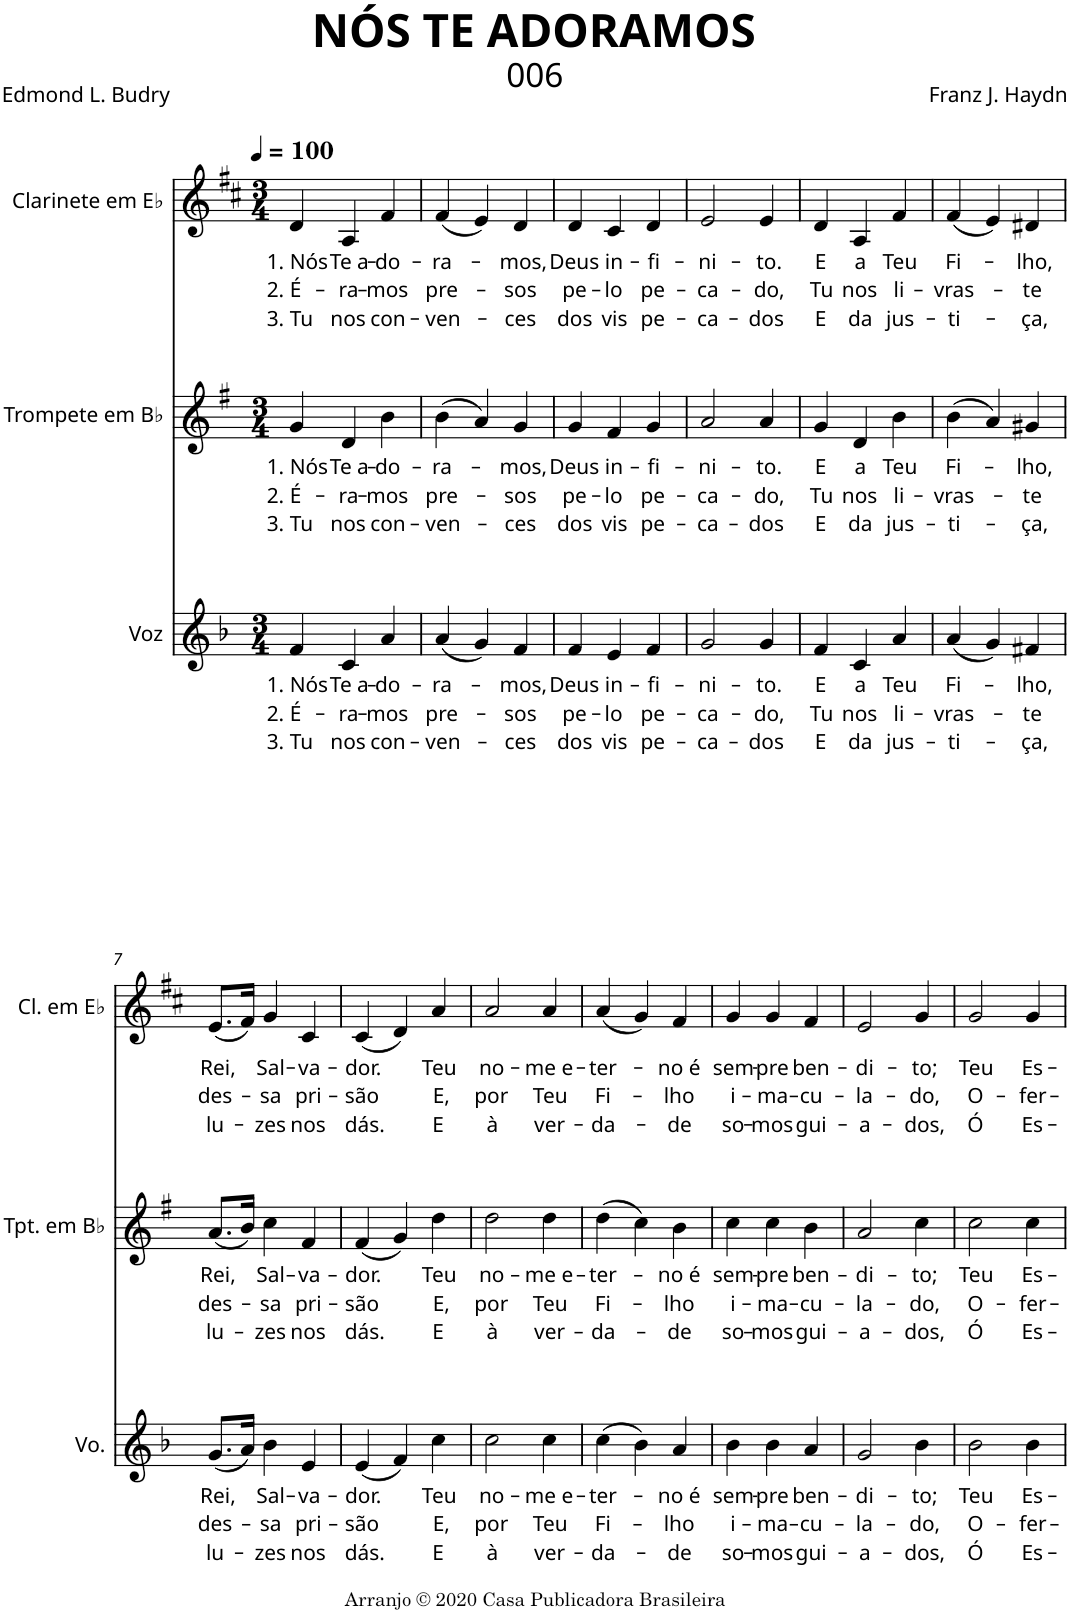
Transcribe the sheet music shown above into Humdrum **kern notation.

**kern	**text	**text	**text	**kern	**text	**text	**text	**kern	**text	**text	**text
*part3	*part3	*part3	*part3	*part2	*part2	*part2	*part2	*part1	*part1	*part1	*part1
*staff3	*staff3	*staff3	*staff3	*staff2	*staff2	*staff2	*staff2	*staff1	*staff1	*staff1	*staff1
*I"Voz	*	*	*	*I"Trompete em Bb	*	*	*	*I"Clarinete em Eb	*	*	*
*I'Vo.	*	*	*	*I'Tpt. em Bb	*	*	*	*I'Cl. em Eb	*	*	*
*clefG2	*	*	*	*clefG2	*	*	*	*clefG2	*	*	*
*	*	*	*	*Trd1c2	*	*	*	*Trd-2c-3	*	*	*
*k[b-]	*	*	*	*k[f#]	*	*	*	*k[f#c#]	*	*	*
*M3/4	*	*	*	*M3/4	*	*	*	*M3/4	*	*	*
*MM100	*	*	*	*MM100	*	*	*	*MM100	*	*	*
=1	=1	=1	=1	=1	=1	=1	=1	=1	=1	=1	=1
!	!LO:LY:b	!LO:LY:b	!LO:LY:b	!	!LO:LY:b	!LO:LY:b	!LO:LY:b	!	!LO:LY:b	!LO:LY:b	!LO:LY:b
4f/	1. Nós	2. É-	3. Tu	4g/	1. Nós	2. É-	3. Tu	4d/	1. Nós	2. É-	3. Tu
!	!LO:LY:b	!LO:LY:b	!LO:LY:b	!	!LO:LY:b	!LO:LY:b	!LO:LY:b	!	!LO:LY:b	!LO:LY:b	!LO:LY:b
4c/	Te a-	-ra-	nos	4d/	Te a-	-ra-	nos	4A/	Te a-	-ra-	nos
!	!LO:LY:b	!LO:LY:b	!LO:LY:b	!	!LO:LY:b	!LO:LY:b	!LO:LY:b	!	!LO:LY:b	!LO:LY:b	!LO:LY:b
4a/	-do-	-mos	con-	4b\	-do-	-mos	con-	4f#/	-do-	-mos	con-
=2	=2	=2	=2	=2	=2	=2	=2	=2	=2	=2	=2
!	!LO:LY:b	!LO:LY:b	!LO:LY:b	!	!LO:LY:b	!LO:LY:b	!LO:LY:b	!	!LO:LY:b	!LO:LY:b	!LO:LY:b
(4a/	-ra-	pre-	-ven-	(4b\	-ra-	pre-	-ven-	(4f#/	-ra-	pre-	-ven-
4g/)	.	.	.	4a/)	.	.	.	4e/)	.	.	.
!	!LO:LY:b	!LO:LY:b	!LO:LY:b	!	!LO:LY:b	!LO:LY:b	!LO:LY:b	!	!LO:LY:b	!LO:LY:b	!LO:LY:b
4f/	-mos,	-sos	-ces	4g/	-mos,	-sos	-ces	4d/	-mos,	-sos	-ces
=3	=3	=3	=3	=3	=3	=3	=3	=3	=3	=3	=3
!	!LO:LY:b	!LO:LY:b	!LO:LY:b	!	!LO:LY:b	!LO:LY:b	!LO:LY:b	!	!LO:LY:b	!LO:LY:b	!LO:LY:b
4f/	Deus	pe-	dos	4g/	Deus	pe-	dos	4d/	Deus	pe-	dos
!	!LO:LY:b	!LO:LY:b	!LO:LY:b	!	!LO:LY:b	!LO:LY:b	!LO:LY:b	!	!LO:LY:b	!LO:LY:b	!LO:LY:b
4e/	in-	-lo	vis	4f#/	in-	-lo	vis	4c#/	in-	-lo	vis
!	!LO:LY:b	!LO:LY:b	!LO:LY:b	!	!LO:LY:b	!LO:LY:b	!LO:LY:b	!	!LO:LY:b	!LO:LY:b	!LO:LY:b
4f/	-fi-	pe-	pe-	4g/	-fi-	pe-	pe-	4d/	-fi-	pe-	pe-
=4	=4	=4	=4	=4	=4	=4	=4	=4	=4	=4	=4
!	!LO:LY:b	!LO:LY:b	!LO:LY:b	!	!LO:LY:b	!LO:LY:b	!LO:LY:b	!	!LO:LY:b	!LO:LY:b	!LO:LY:b
2g/	-ni-	-ca-	-ca-	2a/	-ni-	-ca-	-ca-	2e/	-ni-	-ca-	-ca-
!	!LO:LY:b	!LO:LY:b	!LO:LY:b	!	!LO:LY:b	!LO:LY:b	!LO:LY:b	!	!LO:LY:b	!LO:LY:b	!LO:LY:b
4g/	-to.	-do,	-dos	4a/	-to.	-do,	-dos	4e/	-to.	-do,	-dos
=5	=5	=5	=5	=5	=5	=5	=5	=5	=5	=5	=5
!	!LO:LY:b	!LO:LY:b	!LO:LY:b	!	!LO:LY:b	!LO:LY:b	!LO:LY:b	!	!LO:LY:b	!LO:LY:b	!LO:LY:b
4f/	E	Tu	E	4g/	E	Tu	E	4d/	E	Tu	E
!	!LO:LY:b	!LO:LY:b	!LO:LY:b	!	!LO:LY:b	!LO:LY:b	!LO:LY:b	!	!LO:LY:b	!LO:LY:b	!LO:LY:b
4c/	a	nos	da	4d/	a	nos	da	4A/	a	nos	da
!	!LO:LY:b	!LO:LY:b	!LO:LY:b	!	!LO:LY:b	!LO:LY:b	!LO:LY:b	!	!LO:LY:b	!LO:LY:b	!LO:LY:b
4a/	Teu	li-	jus-	4b\	Teu	li-	jus-	4f#/	Teu	li-	jus-
=6	=6	=6	=6	=6	=6	=6	=6	=6	=6	=6	=6
!	!LO:LY:b	!LO:LY:b	!LO:LY:b	!	!LO:LY:b	!LO:LY:b	!LO:LY:b	!	!LO:LY:b	!LO:LY:b	!LO:LY:b
(4a/	Fi-	-vras-	-ti-	(4b\	Fi-	-vras-	-ti-	(4f#/	Fi-	-vras-	-ti-
4g/)	.	.	.	4a/)	.	.	.	4e/)	.	.	.
!	!LO:LY:b	!LO:LY:b	!LO:LY:b	!	!LO:LY:b	!LO:LY:b	!LO:LY:b	!	!LO:LY:b	!LO:LY:b	!LO:LY:b
4f#X/	-lho,	-te	-ça,	4g#X/	-lho,	-te	-ça,	4d#X/	-lho,	-te	-ça,
!!LO:LB:g=z
=7	=7	=7	=7	=7	=7	=7	=7	=7	=7	=7	=7
!	!LO:LY:b	!LO:LY:b	!LO:LY:b	!	!LO:LY:b	!LO:LY:b	!LO:LY:b	!	!LO:LY:b	!LO:LY:b	!LO:LY:b
(8.g/L	Rei,	des-	lu-	(8.a/L	Rei,	des-	lu-	(8.e/L	Rei,	des-	lu-
16a/Jk)	.	.	.	16b/Jk)	.	.	.	16f#/Jk)	.	.	.
!	!LO:LY:b	!LO:LY:b	!LO:LY:b	!	!LO:LY:b	!LO:LY:b	!LO:LY:b	!	!LO:LY:b	!LO:LY:b	!LO:LY:b
4b-\	Sal-	-sa	-zes	4cc\	Sal-	-sa	-zes	4g/	Sal-	-sa	-zes
!	!LO:LY:b	!LO:LY:b	!LO:LY:b	!	!LO:LY:b	!LO:LY:b	!LO:LY:b	!	!LO:LY:b	!LO:LY:b	!LO:LY:b
4e/	-va-	pri-	nos	4f#/	-va-	pri-	nos	4c#/	-va-	pri-	nos
=8	=8	=8	=8	=8	=8	=8	=8	=8	=8	=8	=8
!	!LO:LY:b	!LO:LY:b	!LO:LY:b	!	!LO:LY:b	!LO:LY:b	!LO:LY:b	!	!LO:LY:b	!LO:LY:b	!LO:LY:b
(4e/	-dor.	-são	dás.	(4f#/	-dor.	-são	dás.	(4c#/	-dor.	-são	dás.
4f/)	.	.	.	4g/)	.	.	.	4d/)	.	.	.
!	!LO:LY:b	!LO:LY:b	!LO:LY:b	!	!LO:LY:b	!LO:LY:b	!LO:LY:b	!	!LO:LY:b	!LO:LY:b	!LO:LY:b
4cc\	Teu	E,	E	4dd\	Teu	E,	E	4a/	Teu	E,	E
=9	=9	=9	=9	=9	=9	=9	=9	=9	=9	=9	=9
!	!LO:LY:b	!LO:LY:b	!LO:LY:b	!	!LO:LY:b	!LO:LY:b	!LO:LY:b	!	!LO:LY:b	!LO:LY:b	!LO:LY:b
2cc\	no-	por	à	2dd\	no-	por	à	2a/	no-	por	à
!	!LO:LY:b	!LO:LY:b	!LO:LY:b	!	!LO:LY:b	!LO:LY:b	!LO:LY:b	!	!LO:LY:b	!LO:LY:b	!LO:LY:b
4cc\	-me e-	Teu	ver-	4dd\	-me e-	Teu	ver-	4a/	-me e-	Teu	ver-
=10	=10	=10	=10	=10	=10	=10	=10	=10	=10	=10	=10
!	!LO:LY:b	!LO:LY:b	!LO:LY:b	!	!LO:LY:b	!LO:LY:b	!LO:LY:b	!	!LO:LY:b	!LO:LY:b	!LO:LY:b
(4cc\	-ter-	Fi-	-da-	(4dd\	-ter-	Fi-	-da-	(4a/	-ter-	Fi-	-da-
4b-\)	.	.	.	4cc\)	.	.	.	4g/)	.	.	.
!	!LO:LY:b	!LO:LY:b	!LO:LY:b	!	!LO:LY:b	!LO:LY:b	!LO:LY:b	!	!LO:LY:b	!LO:LY:b	!LO:LY:b
4a/	-no é	-lho	-de	4b\	-no é	-lho	-de	4f#/	-no é	-lho	-de
=11	=11	=11	=11	=11	=11	=11	=11	=11	=11	=11	=11
!	!LO:LY:b	!LO:LY:b	!LO:LY:b	!	!LO:LY:b	!LO:LY:b	!LO:LY:b	!	!LO:LY:b	!LO:LY:b	!LO:LY:b
4b-\	sem-	i-	so-	4cc\	sem-	i-	so-	4g/	sem-	i-	so-
!	!LO:LY:b	!LO:LY:b	!LO:LY:b	!	!LO:LY:b	!LO:LY:b	!LO:LY:b	!	!LO:LY:b	!LO:LY:b	!LO:LY:b
4b-\	-pre	-ma-	-mos	4cc\	-pre	-ma-	-mos	4g/	-pre	-ma-	-mos
!	!LO:LY:b	!LO:LY:b	!LO:LY:b	!	!LO:LY:b	!LO:LY:b	!LO:LY:b	!	!LO:LY:b	!LO:LY:b	!LO:LY:b
4a/	ben-	-cu-	gui-	4b\	ben-	-cu-	gui-	4f#/	ben-	-cu-	gui-
=12	=12	=12	=12	=12	=12	=12	=12	=12	=12	=12	=12
!	!LO:LY:b	!LO:LY:b	!LO:LY:b	!	!LO:LY:b	!LO:LY:b	!LO:LY:b	!	!LO:LY:b	!LO:LY:b	!LO:LY:b
2g/	-di-	-la-	-a-	2a/	-di-	-la-	-a-	2e/	-di-	-la-	-a-
!	!LO:LY:b	!LO:LY:b	!LO:LY:b	!	!LO:LY:b	!LO:LY:b	!LO:LY:b	!	!LO:LY:b	!LO:LY:b	!LO:LY:b
4b-\	-to;	-do,	-dos,	4cc\	-to;	-do,	-dos,	4g/	-to;	-do,	-dos,
=13	=13	=13	=13	=13	=13	=13	=13	=13	=13	=13	=13
!	!LO:LY:b	!LO:LY:b	!LO:LY:b	!	!LO:LY:b	!LO:LY:b	!LO:LY:b	!	!LO:LY:b	!LO:LY:b	!LO:LY:b
2b-\	Teu	O-	Ó	2cc\	Teu	O-	Ó	2g/	Teu	O-	Ó
!	!LO:LY:b	!LO:LY:b	!LO:LY:b	!	!LO:LY:b	!LO:LY:b	!LO:LY:b	!	!LO:LY:b	!LO:LY:b	!LO:LY:b
4b-\	Es-	-fer-	Es-	4cc\	Es-	-fer-	Es-	4g/	Es-	-fer-	Es-
=	=	=	=	=	=	=	=	=	=	=	=
*-	*-	*-	*-	*-	*-	*-	*-	*-	*-	*-	*-
